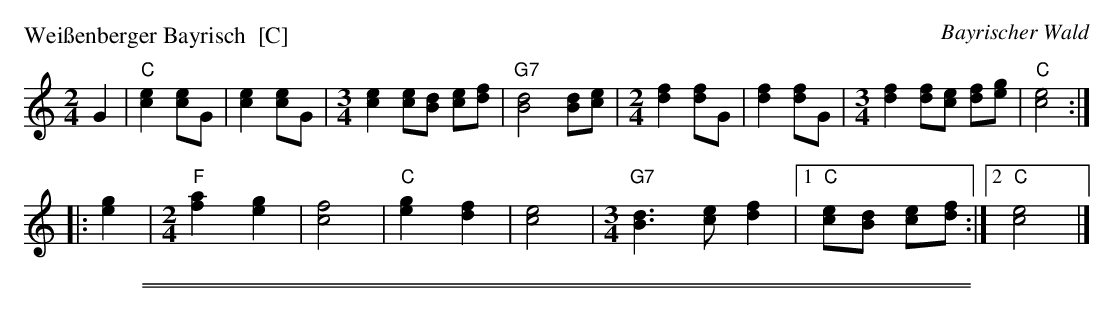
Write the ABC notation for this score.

X:1
P: Wei\ssenberger Bayrisch  [C]
O: Bayrischer Wald
M: 2/4
L: 1/8
K: C
G2 \
| "C"[e2c2][ec]G | [e2c2][ec]G \
|[M:3/4][L:1/8] [e2c2] [ec][dB] [ec][fd] | "G7"[d4B4] [dB][ec] \
|[M:2/4][L:1/8] [f2d2][fd]G | [f2d2][fd]G \
|[M:3/4][L:1/8] [f2d2] [fd][ec] [fd][ge] | "C"[e4c4] :|
|: [g2e2] \
|[M:2/4][L:1/8] "F"[a2f2][g2e2] | [f4c4] | "C"[g2e2] [f2d2] | [e4c4] \
|[M:3/4][L:1/8] "G7"[d3B3] [ec] [f2d2] |1 "C"[ec][dB] [ec][fd] :|2 "C"[e4c4] |]
